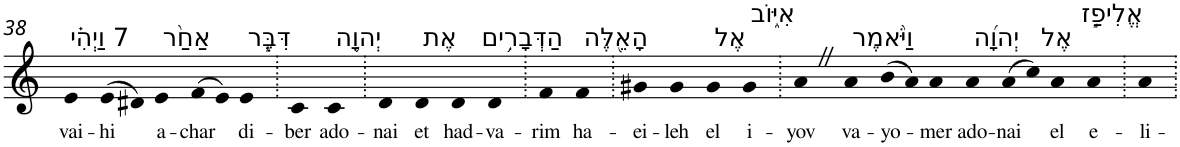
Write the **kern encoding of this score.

**kern	**text
*part1	*part1
*staff1	*staff1
*I"Piano	*
*I'Pno	*
!!LO:PB:g=z
*clefG2	*
*k[]	*
=38	=38
!LO:TX:a:t=7 וַיְהִ֗י	!
!	!LO:LY:b
4e	vai-
!	!LO:LY:b
(>8e	-hi
8d#X)	.
!LO:TX:a:t=אַחַ֨ר	!
!	!LO:LY:b
4e	a-
!	!LO:LY:b
(>8f	-char
8e)	.
!LO:TX:a:t=דִּבֶּ֧ר	!
!	!LO:LY:b
4e	di-
=39.	=39.
!	!LO:LY:b
4c	-ber
!LO:TX:a:t=יְהוָ֛ה	!
!	!LO:LY:b
4c	ado-
=40.	=40.
!	!LO:LY:b
4d	-nai
!LO:TX:a:t=אֶת	!
!	!LO:LY:b
4d	et
!LO:TX:a:t=הַדְּבָרִ֥ים	!
!	!LO:LY:b
4d	had-
!	!LO:LY:b
4d	-va-
=41.	=41.
!	!LO:LY:b
4f	-rim
!LO:TX:a:t=הָאֵ֖לֶּה	!
!	!LO:LY:b
4f	ha-
=42.	=42.
!	!LO:LY:b
4g#X	-ei-
!	!LO:LY:b
4g#	-leh
!LO:TX:a:t=אֶל	!
!	!LO:LY:b
4g#	el
!LO:TX:a:t=אִיּ֑וֹב	!
!	!LO:LY:b
4g#	i-
=43.	=43.
!	!LO:LY:b
4aZ	-yov
!LO:TX:a:t=וַיֹּ֨אמֶר	!
!	!LO:LY:b
4a	va-
!	!LO:LY:b
(>8b	-yo-
8a)	.
!	!LO:LY:b
4a	-mer
!LO:TX:a:t=יְהוָ֜ה	!
!	!LO:LY:b
4a	ado-
!	!LO:LY:b
(>8a	-nai
8cc)	.
!LO:TX:a:t=אֶל	!
!	!LO:LY:b
4a	el
!LO:TX:a:t=אֱלִיפַ֣ז	!
!	!LO:LY:b
4a	e-
=44.	=44.
!	!LO:LY:b
4a	-li-
=.	=.
*-	*-
